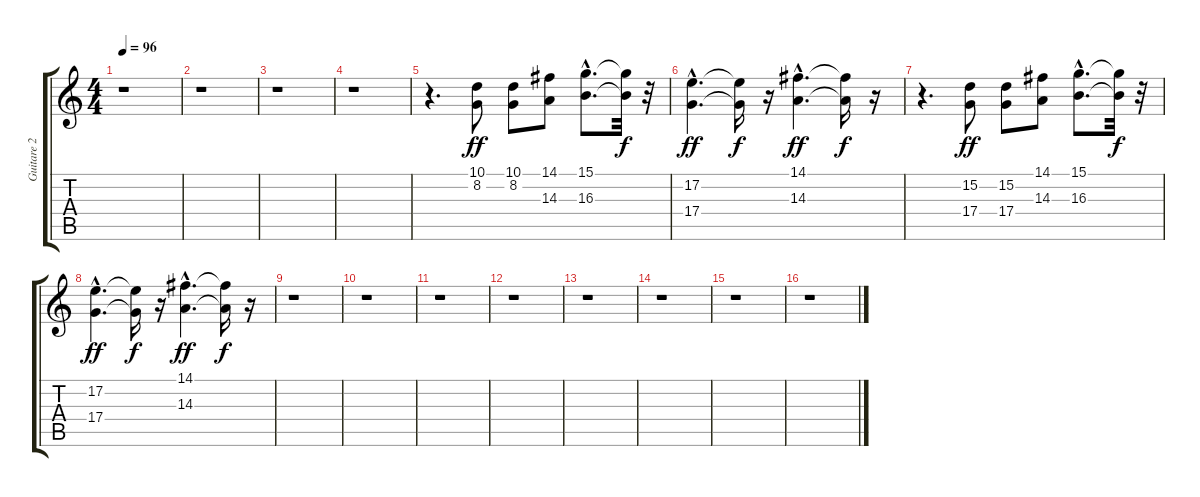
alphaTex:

\track ("Guitare 2" "Guitare 2") {instrument fx5brightness}
\staff {score tabs}
\tuning (E4 B3 G3 D3 A2 E2) {hide}
\ts (4 4)
\tempo 96
\clef g2
\ks c
r.1{dy ff instrument fx5brightness} |
r.1 |
r.1 |
r.1 |
r.4{d} (10.1 8.2).8 (10.1 8.2).8 (14.1 14.3).8 (15.1{hac} 16.3{hac}).8{d} (15.1{t} 16.3{t}).32{dy f} r.32 |
(17.2{hac} 17.4{hac}).4{d dy ff} (17.2{t} 17.4{t}).16{dy f} r.16 (14.1{hac} 14.3{hac}).4{d dy ff} (14.1{t} 14.3{t}).16{dy f} r.16 |
r.4{d} (15.2 17.4).8{dy ff} (15.2 17.4).8 (14.1 14.3).8 (15.1{hac} 16.3{hac}).8{d} (15.1{t} 16.3{t}).32{dy f} r.32 |
(17.2{hac} 17.4{hac}).4{d dy ff} (17.2{t} 17.4{t}).16{dy f} r.16 (14.1{hac} 14.3{hac}).4{d dy ff} (14.1{t} 14.3{t}).16{dy f} r.16 |
r.1 |
r.1 |
r.1 |
r.1 |
r.1 |
r.1 |
r.1 |
r.1
